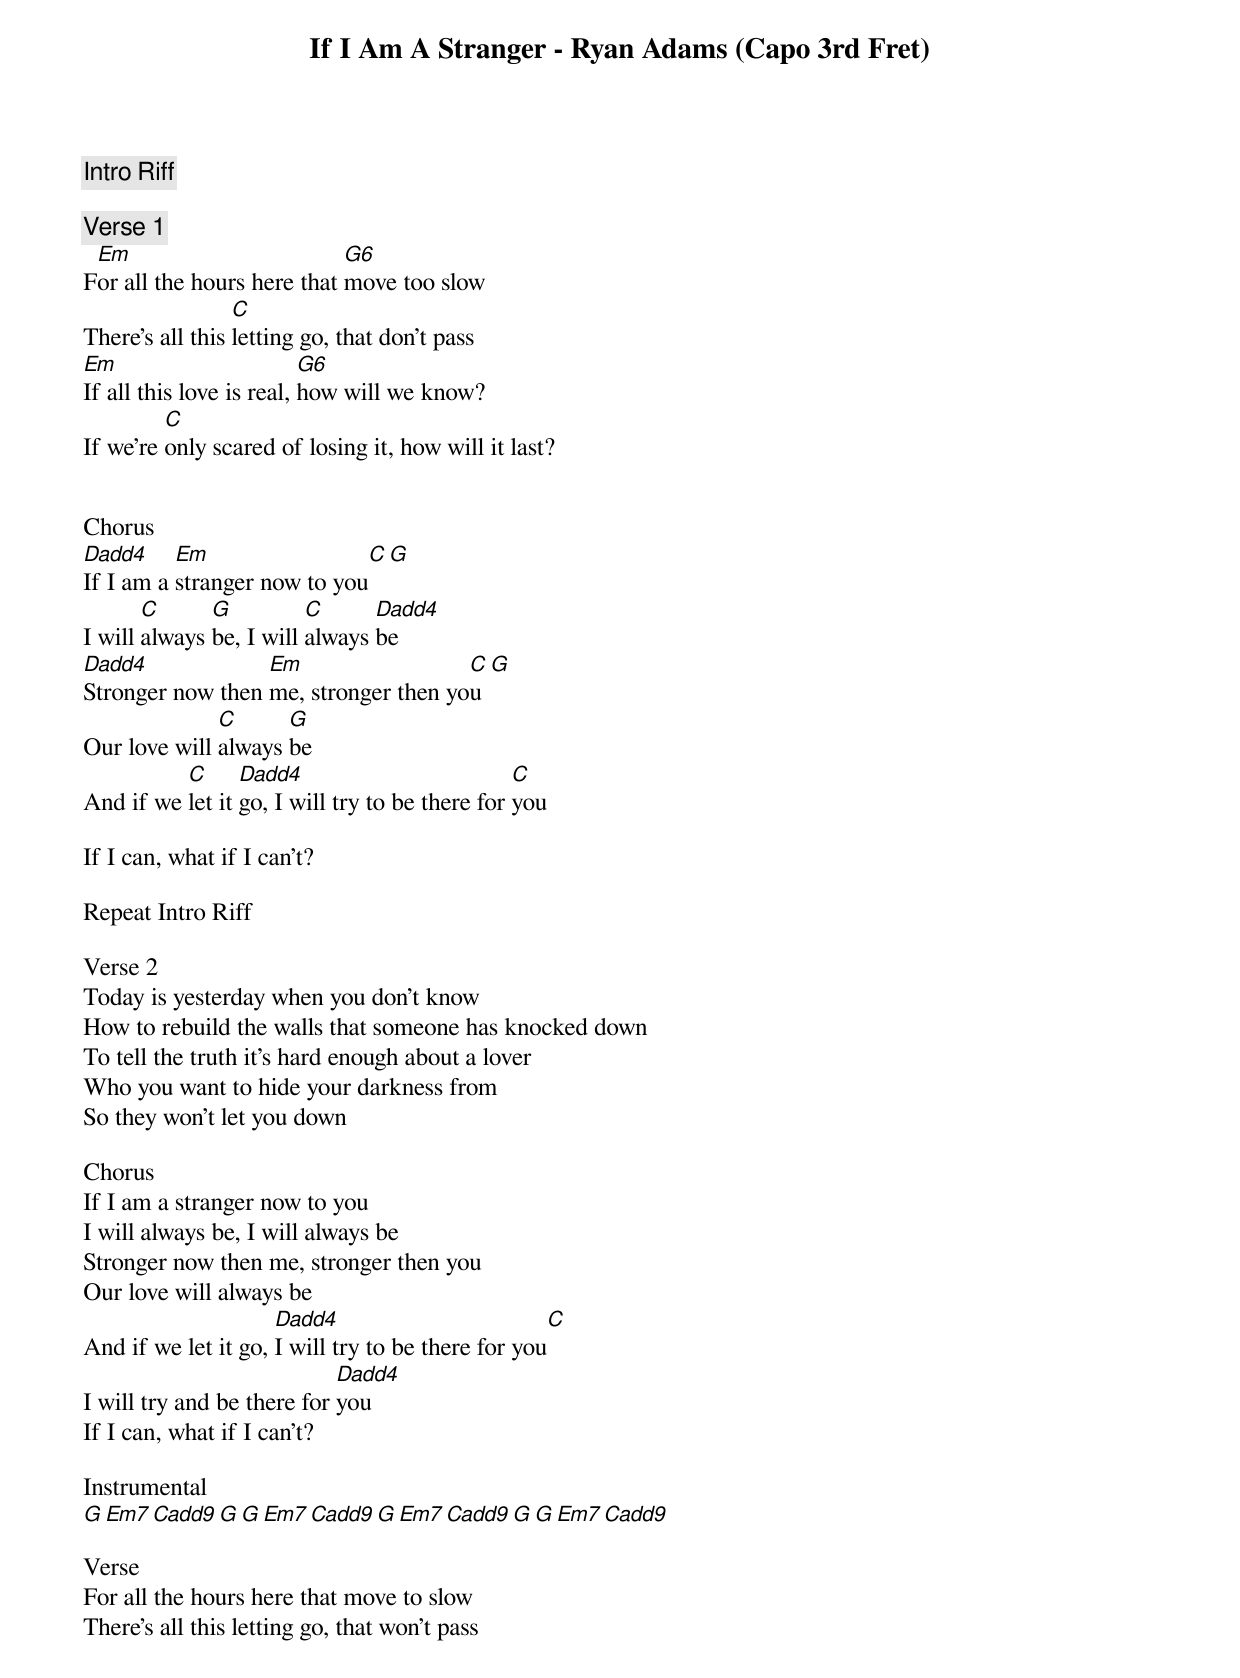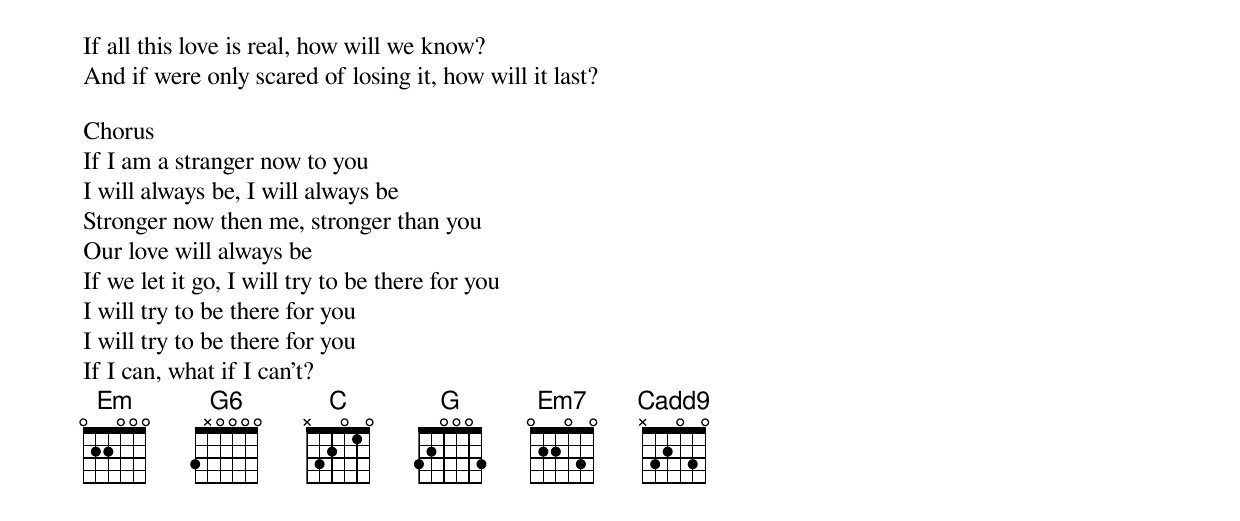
If I Am A Stranger - Ryan Adams (Capo 3rd Fret)

Intro Riff

Verse 1
 Em                         G6
For all the hours here that move too slow
                 C
There's all this letting go, that don't pass
Em                        G6
If all this love is real, how will we know?
         C
If we're only scared of losing it, how will it last?


Chorus
Dadd4     Em                 C  G
If I am a stranger now to you
       C      G          C      Dadd4
I will always be, I will always be
Dadd4             Em                  C G
Stronger now then me, stronger then you
              C      G
Our love will always be
          C      Dadd4                          C
And if we let it go, I will try to be there for you

If I can, what if I can't?

Repeat Intro Riff

Verse 2
Today is yesterday when you don't know
How to rebuild the walls that someone has knocked down
To tell the truth it's hard enough about a lover
Who you want to hide your darkness from
So they won't let you down

Chorus
If I am a stranger now to you
I will always be, I will always be
Stronger now then me, stronger then you
Our love will always be
                     Dadd4                          C
And if we let it go, I will try to be there for you
                            Dadd4
I will try and be there for you
If I can, what if I can't?

Instrumental
G Em7 Cadd9 G   G Em7 Cadd9    G Em7 Cadd9 G   G Em7 Cadd9

Verse
For all the hours here that move to slow
There's all this letting go, that won't pass
If all this love is real, how will we know?
And if were only scared of losing it, how will it last?

Chorus
If I am a stranger now to you
I will always be, I will always be
Stronger now then me, stronger than you
Our love will always be
If we let it go, I will try to be there for you
I will try to be there for you
I will try to be there for you
If I can, what if I can't?
